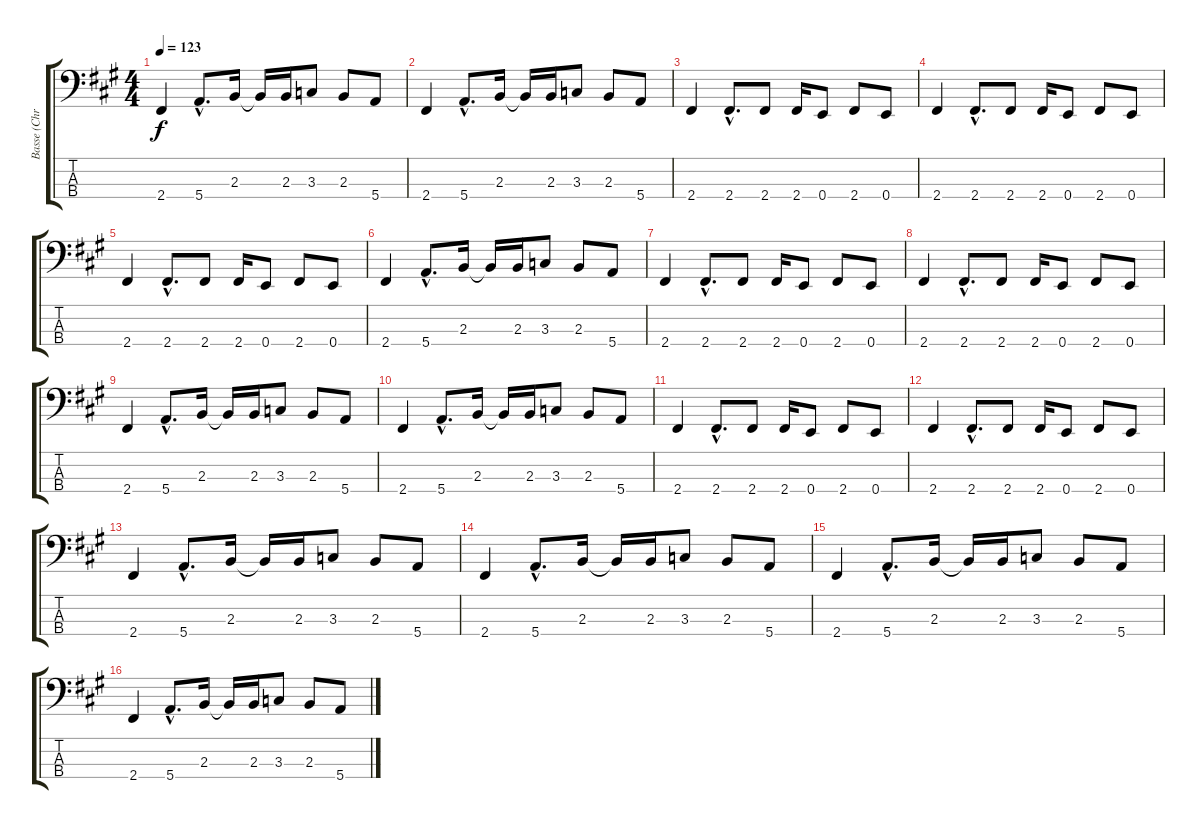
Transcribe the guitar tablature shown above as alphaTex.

\track ("Basse (Christopher Wolstenholme)" "Basse (Chr") {instrument electricbassfinger}
\staff {score tabs}
\tuning (G2 D2 A1 E1) {hide}
\ts (4 4)
\tempo 123
\clef f4
\ks a
2.4.4{dy f} 5.4{hac}.8{d} 2.3.16 2.3{t}.16 2.3.16 3.3.8 2.3.8 5.4.8 |
2.4.4 5.4{hac}.8{d} 2.3.16 2.3{t}.16 2.3.16 3.3.8 2.3.8 5.4.8 |
2.4.4 2.4{hac}.8{d} 2.4.8 2.4.16 0.4.8 2.4.8 0.4.8 |
2.4.4 2.4{hac}.8{d} 2.4.8 2.4.16 0.4.8 2.4.8 0.4.8 |
2.4.4 2.4{hac}.8{d} 2.4.8 2.4.16 0.4.8 2.4.8 0.4.8 |
2.4.4 5.4{hac}.8{d} 2.3.16 2.3{t}.16 2.3.16 3.3.8 2.3.8 5.4.8 |
2.4.4 2.4{hac}.8{d} 2.4.8 2.4.16 0.4.8 2.4.8 0.4.8 |
2.4.4 2.4{hac}.8{d} 2.4.8 2.4.16 0.4.8 2.4.8 0.4.8 |
2.4.4 5.4{hac}.8{d} 2.3.16 2.3{t}.16 2.3.16 3.3.8 2.3.8 5.4.8 |
2.4.4 5.4{hac}.8{d} 2.3.16 2.3{t}.16 2.3.16 3.3.8 2.3.8 5.4.8 |
2.4.4 2.4{hac}.8{d} 2.4.8 2.4.16 0.4.8 2.4.8 0.4.8 |
2.4.4 2.4{hac}.8{d} 2.4.8 2.4.16 0.4.8 2.4.8 0.4.8 |
2.4.4 5.4{hac}.8{d} 2.3.16 2.3{t}.16 2.3.16 3.3.8 2.3.8 5.4.8 |
2.4.4 5.4{hac}.8{d} 2.3.16 2.3{t}.16 2.3.16 3.3.8 2.3.8 5.4.8 |
2.4.4 5.4{hac}.8{d} 2.3.16 2.3{t}.16 2.3.16 3.3.8 2.3.8 5.4.8 |
2.4.4 5.4{hac}.8{d} 2.3.16 2.3{t}.16 2.3.16 3.3.8 2.3.8 5.4.8
